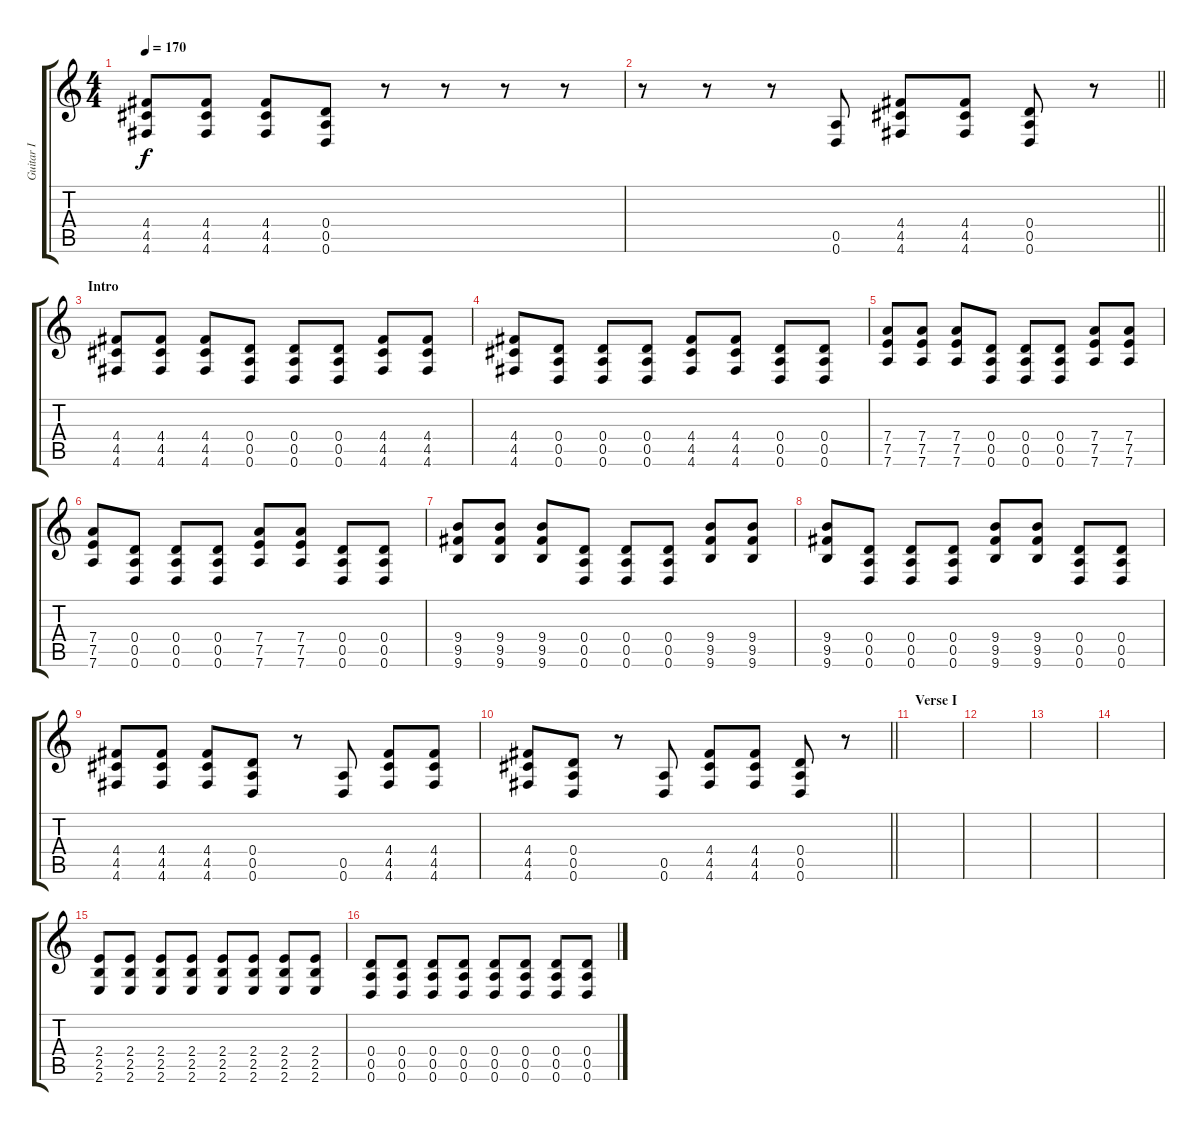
\track ("Guitar I" "Guitar I") {instrument overdrivenguitar}
\staff {score tabs}
\tuning (E4 B3 G3 D3 A2 D2) {hide}
\ts (4 4)
\tempo 170
\clef g2
\ks c
(4.4 4.5 4.6).8{dy f balance 0 instrument overdrivenguitar} (4.4 4.5 4.6).8 (4.4 4.5 4.6).8 (0.4 0.5 0.6).8 r.8 r.8 r.8 r.8 |
\barLineRight lightlight
r.8 r.8 r.8 (0.5 0.6).8 (4.4 4.5 4.6).8 (4.4 4.5 4.6).8 (0.4 0.5 0.6).8 r.8 |
\section ("" "Intro")
(4.4 4.5 4.6).8{balance 8} (4.4 4.5 4.6).8 (4.4 4.5 4.6).8 (0.4 0.5 0.6).8 (0.4 0.5 0.6).8 (0.4 0.5 0.6).8 (4.4 4.5 4.6).8 (4.4 4.5 4.6).8 |
(4.4 4.5 4.6).8 (0.4 0.5 0.6).8 (0.4 0.5 0.6).8 (0.4 0.5 0.6).8 (4.4 4.5 4.6).8 (4.4 4.5 4.6).8 (0.4 0.5 0.6).8 (0.4 0.5 0.6).8 |
(7.4 7.5 7.6).8 (7.4 7.5 7.6).8 (7.4 7.5 7.6).8 (0.4 0.5 0.6).8 (0.4 0.5 0.6).8 (0.4 0.5 0.6).8 (7.4 7.5 7.6).8 (7.4 7.5 7.6).8 |
(7.4 7.5 7.6).8 (0.4 0.5 0.6).8 (0.4 0.5 0.6).8 (0.4 0.5 0.6).8 (7.4 7.5 7.6).8 (7.4 7.5 7.6).8 (0.4 0.5 0.6).8 (0.4 0.5 0.6).8 |
(9.4 9.5 9.6).8 (9.4 9.5 9.6).8 (9.4 9.5 9.6).8 (0.4 0.5 0.6).8 (0.4 0.5 0.6).8 (0.4 0.5 0.6).8 (9.4 9.5 9.6).8 (9.4 9.5 9.6).8 |
(9.4 9.5 9.6).8 (0.4 0.5 0.6).8 (0.4 0.5 0.6).8 (0.4 0.5 0.6).8 (9.4 9.5 9.6).8 (9.4 9.5 9.6).8 (0.4 0.5 0.6).8 (0.4 0.5 0.6).8 |
(4.4 4.5 4.6).8 (4.4 4.5 4.6).8 (4.4 4.5 4.6).8 (0.4 0.5 0.6).8 r.8 (0.5 0.6).8 (4.4 4.5 4.6).8 (4.4 4.5 4.6).8 |
\barLineRight lightlight
(4.4 4.5 4.6).8 (0.4 0.5 0.6).8 r.8 (0.5 0.6).8 (4.4 4.5 4.6).8 (4.4 4.5 4.6).8 (0.4 0.5 0.6).8 r.8 |
\section ("" "Verse I")
|
|
|
|
(2.4 2.5 2.6).8 (2.4 2.5 2.6).8 (2.4 2.5 2.6).8 (2.4 2.5 2.6).8 (2.4 2.5 2.6).8 (2.4 2.5 2.6).8 (2.4 2.5 2.6).8 (2.4 2.5 2.6).8 |
(0.4 0.5 0.6).8 (0.4 0.5 0.6).8 (0.4 0.5 0.6).8 (0.4 0.5 0.6).8 (0.4 0.5 0.6).8 (0.4 0.5 0.6).8 (0.4 0.5 0.6).8 (0.4 0.5 0.6).8
